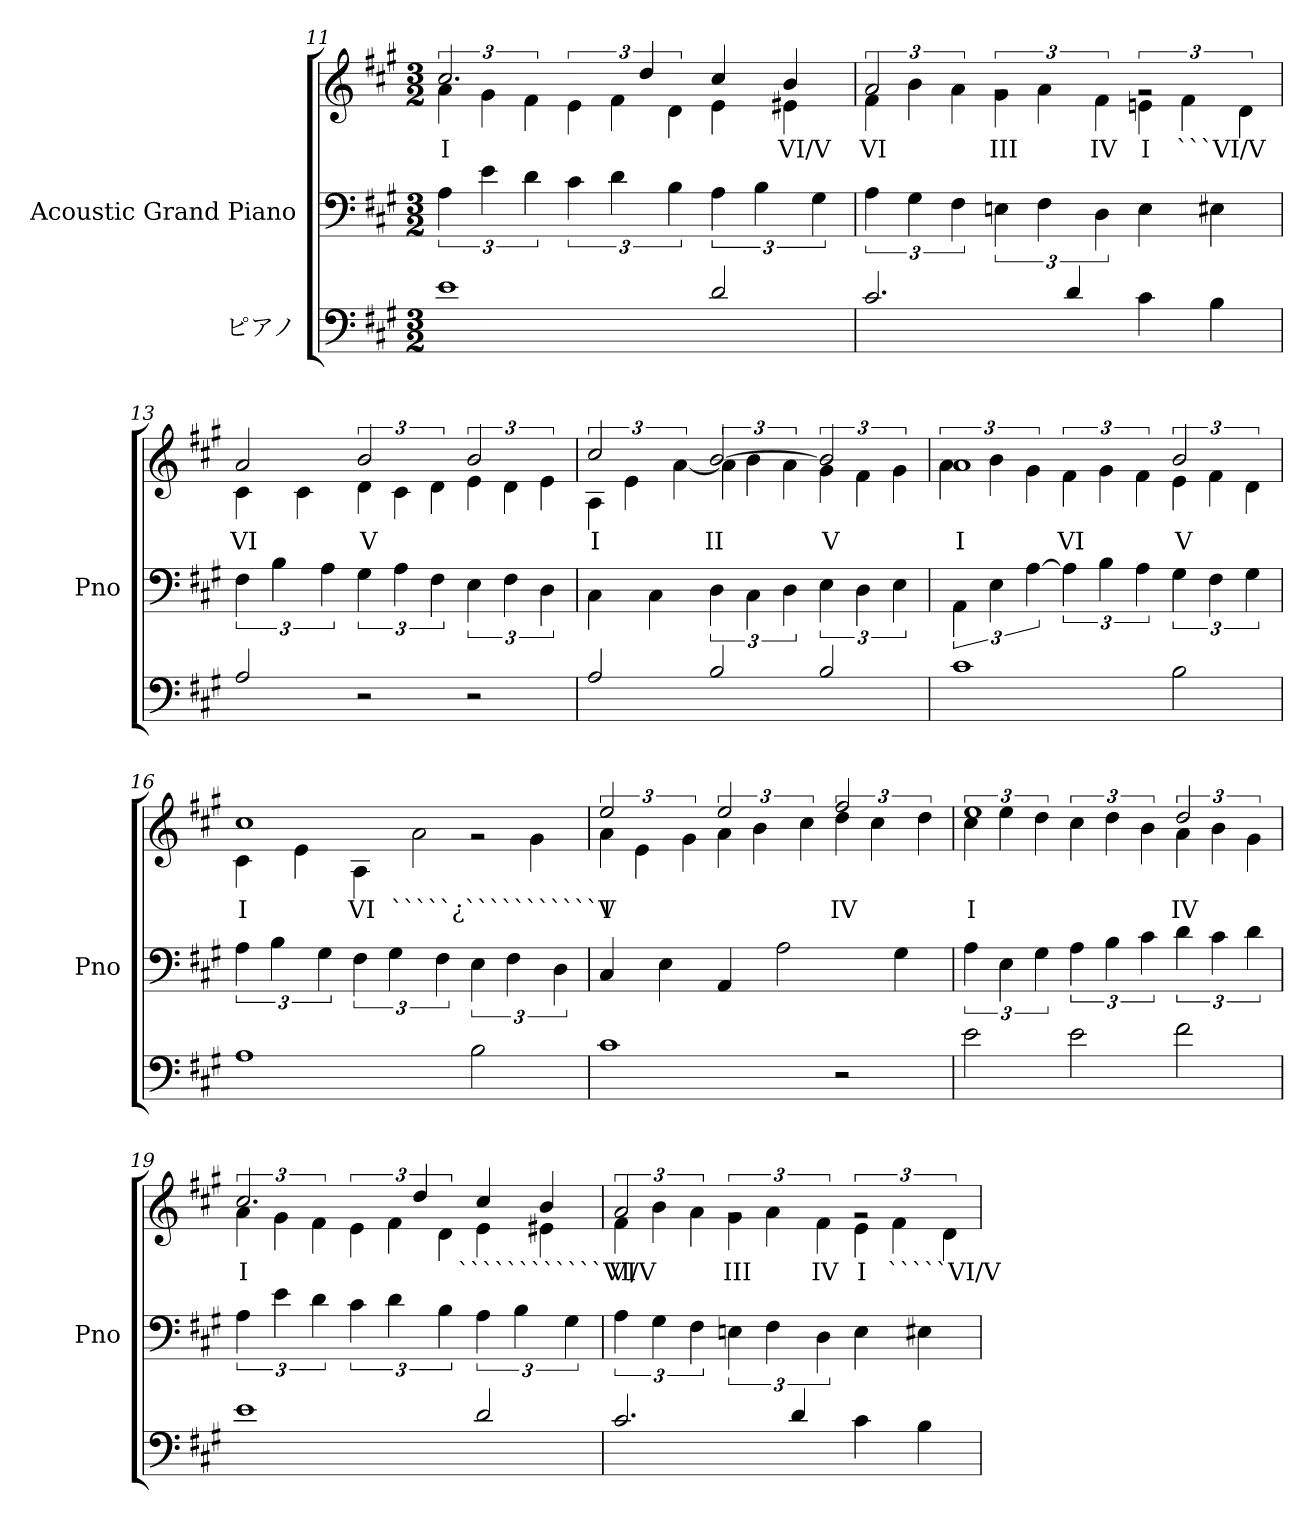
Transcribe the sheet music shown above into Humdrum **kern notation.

**kern	**kern	**kern	**text
*part2	*part1	*part1	*part1
*staff3	*staff2	*staff1	*staff1
*I"ピアノ	*I"Acoustic Grand Piano	*	*
*	*I'Pno	*	*
*clefF4	*clefF4	*clefG2	*
*k[f#c#g#]	*k[f#c#g#]	*k[f#c#g#]	*
*A:	*A:	*A:	*
*M3/2	*M3/2	*M3/2	*
=11	=11	=11	=11
*	*	*^	*
!	!	!	!	!LO:LY:b
1e	6A\	2.cc#/	6a\	I
.	6e\	.	6g#\	.
.	6d\	.	6f#\	.
.	6c#\	.	6e\	.
.	6d\	.	6f#\	.
.	.	4dd/	.	.
.	6B\	.	6d\	.
2d/	6A\	4cc#/	4e\	.
.	6B\	.	.	.
!	!	!	!	!LO:LY:b
.	.	4b/	4e#X\	VI/V
.	6G#\	.	.	.
=12	=12	=12	=12	=12
!	!	!	!	!LO:LY:b
2.c#/	6A\	2a/	6f#\	VI
.	6G#\	.	6b\	.
.	6F#\	.	6a\	.
!	!	!	!	!LO:LY:b
.	6En\	2rg	6g#\	III
.	6F#\	.	6a\	.
4d/	.	.	.	.
!	!	!	!	!LO:LY:b
.	6D\	.	6f#\	IV
!	!	!	!	!LO:LY:b
4c#\	4E\	2rg	6en\	I
!	!	!	!	!LO:LY:b
.	.	.	6f#\	```VI/V
4B\	4E#X\	.	.	.
.	.	.	6d\	.
!!LO:LB:g=z	!!
=13	=13	=13	=13	=13
!	!	!	!	!LO:LY:b
2A/	6F#\	2a/	4c#\	VI
.	6B\	.	.	.
.	.	.	4c#\	.
.	6A\	.	.	.
!	!	!	!	!LO:LY:b
2r	6G#\	2b/	6d\	V
.	6A\	.	6c#\	.
.	6F#\	.	6d\	.
2r	6E\	2b/	6e\	.
.	6F#\	.	6d\	.
.	6D\	.	6e\	.
=14	=14	=14	=14	=14
!	!	!	!	!LO:LY:b
2A/	4C#\	2cc#/	6A\	I
.	.	.	6e\	.
.	4C#\	.	.	.
.	.	.	[<6a\	.
!	!	!	!	!LO:LY:b
2B/	6D\	[>2b/	6a\]	II
.	6C#\	.	6b\	.
.	6D\	.	6a\	.
!	!	!	!	!LO:LY:b
2B/	6E\	2b/]	6g#\	V
.	6D\	.	6f#\	.
.	6E\	.	6g#\	.
=15	=15	=15	=15	=15
!	!	!	!	!LO:LY:b
1c#	6AA\	1a	6a\	I
.	6E\	.	6b\	.
.	[6A\	.	6g#\	.
!	!	!	!	!LO:LY:b
.	6A\]	.	6f#\	VI
.	6B\	.	6g#\	.
.	6A\	.	6f#\	.
!	!	!	!	!LO:LY:b
2B\	6G#\	2b/	6e\	V
.	6F#\	.	6f#\	.
.	6G#\	.	6d\	.
=16	=16	=16	=16	=16
!	!	!	!	!LO:LY:b
1A	6A\	1cc#	4c#\	I
.	6B\	.	.	.
.	.	.	4e\	.
.	6G#\	.	.	.
!	!	!	!	!LO:LY:b
.	6F#\	.	4A\	VI
.	6G#\	.	.	.
!	!	!	!	!LO:LY:b
.	.	.	2a\	`````¿```````````V
.	6F#\	.	.	.
2B\	6E\	2rg	.	.
.	6F#\	.	.	.
.	.	.	4g#\	.
.	6D\	.	.	.
!!LO:LB:g=z	!!
=17	=17	=17	=17	=17
!	!	!	!	!LO:LY:b
1c#	4C#/	2ee/	6a\	I
.	.	.	6e\	.
.	4E\	.	.	.
.	.	.	6g#\	.
.	4AA/	2ee/	6a\	.
.	.	.	6b\	.
.	2A\	.	.	.
.	.	.	6cc#\	.
!	!	!	!	!LO:LY:b
2r	.	2ff#/	6dd\	IV
.	.	.	6cc#\	.
.	4G#\	.	.	.
.	.	.	6dd\	.
=18	=18	=18	=18	=18
!	!	!	!	!LO:LY:b
2e\	6A\	1ee	6cc#\	I
.	6E\	.	6ee\	.
.	6G#\	.	6dd\	.
2e\	6A\	.	6cc#\	.
.	6B\	.	6dd\	.
.	6c#\	.	6b\	.
!	!	!	!	!LO:LY:b
2f#\	6d\	2dd/	6a\	IV
.	6c#\	.	6b\	.
.	6d\	.	6g#\	.
=19	=19	=19	=19	=19
!	!	!	!	!LO:LY:b
1e	6A\	2.cc#/	6a\	I
.	6e\	.	6g#\	.
.	6d\	.	6f#\	.
.	6c#\	.	6e\	.
.	6d\	.	6f#\	.
.	.	4dd/	.	.
.	6B\	.	6d\	.
!	!	!	!	!LO:LY:b
2d/	6A\	4cc#/	4e\	````````````VI/V
.	6B\	.	.	.
.	.	4b/	4e#X\	.
.	6G#\	.	.	.
=20	=20	=20	=20	=20
!	!	!	!	!LO:LY:b
2.c#/	6A\	2a/	6f#\	VI
.	6G#\	.	6b\	.
.	6F#\	.	6a\	.
!	!	!	!	!LO:LY:b
.	6En\	2rg	6g#\	III
.	6F#\	.	6a\	.
4d/	.	.	.	.
!	!	!	!	!LO:LY:b
.	6D\	.	6f#\	IV
!	!	!	!	!LO:LY:b
4c#\	4E\	2rg	6e\	I
!	!	!	!	!LO:LY:b
.	.	.	6f#\	`````VI/V
4B\	4E#X\	.	.	.
.	.	.	6d\	.
*	*	*v	*v	*
=	=	=	=
*-	*-	*-	*-
